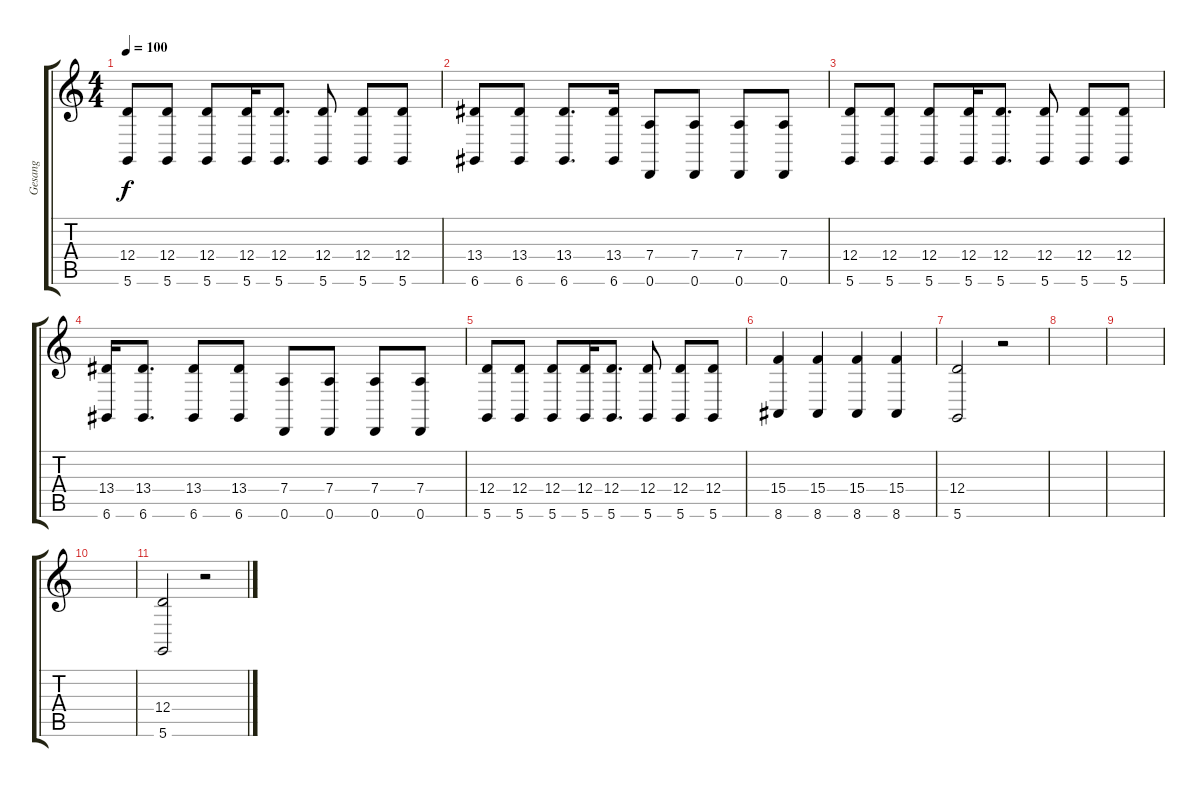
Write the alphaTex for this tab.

\track ("Gesang" "Gesang") {instrument oboe}
\staff {score tabs}
\tuning (E4 B3 G3 D3 A2 D2) {hide}
\ts (4 4)
\tempo 100
\clef g2
\ks c
(12.4 5.6).8{dy f} (12.4 5.6).8 (12.4 5.6).8 (12.4 5.6).16 (12.4 5.6).8{d} (12.4 5.6).8 (12.4 5.6).8 (12.4 5.6).8 |
(13.4 6.6).8 (13.4 6.6).8 (13.4 6.6).8{d} (13.4 6.6).16 (7.4 0.6).8 (7.4 0.6).8 (7.4 0.6).8 (7.4 0.6).8 |
(12.4 5.6).8 (12.4 5.6).8 (12.4 5.6).8 (12.4 5.6).16 (12.4 5.6).8{d} (12.4 5.6).8 (12.4 5.6).8 (12.4 5.6).8 |
(13.4 6.6).16 (13.4 6.6).8{d} (13.4 6.6).8 (13.4 6.6).8 (7.4 0.6).8 (7.4 0.6).8 (7.4 0.6).8 (7.4 0.6).8 |
(12.4 5.6).8 (12.4 5.6).8 (12.4 5.6).8 (12.4 5.6).16 (12.4 5.6).8{d} (12.4 5.6).8 (12.4 5.6).8 (12.4 5.6).8 |
(15.4 8.6).4 (15.4 8.6).4 (15.4 8.6).4 (15.4 8.6).4 |
(12.4 5.6).2 r.2 |
|
|
|
(12.4 5.6).2 r.2
